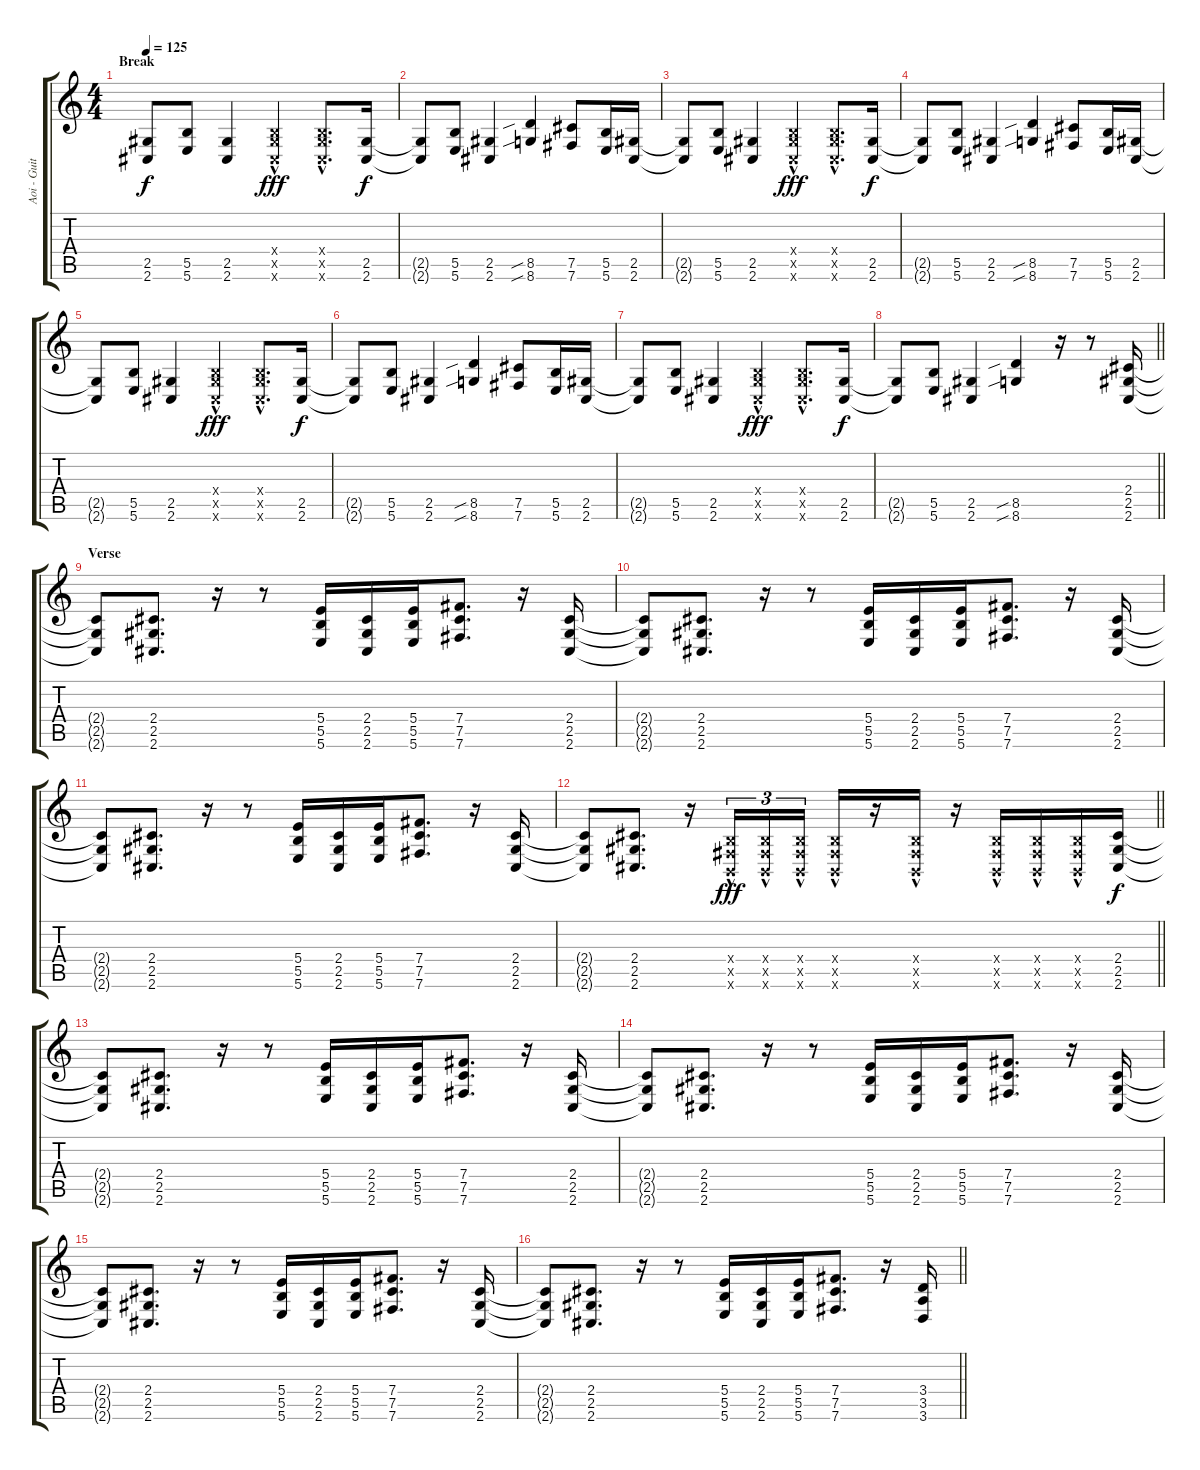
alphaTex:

\track ("Aoi - Guitar 2" "Aoi - Guit") {instrument overdrivenguitar}
\staff {score tabs}
\tuning (Db4 Ab3 E3 B2 Gb2 B1) {hide}
\ts (4 4)
\section ("" "Break")
\tempo 125
\clef g2
\ks c
(2.5{t} 2.6{t}).8{dy f} (5.5 5.6).8 (2.5 2.6).4 (0.4{hac x} 2.5{hac x} 2.6{hac x}).4{dy fff} (0.4{hac x} 2.5{hac x} 2.6{hac x}).8{d} (2.5 2.6).16{dy f} |
(2.5{t} 2.6{t}).8 (5.5 5.6).8 (2.5 2.6).4 (8.5{sib} 8.6{sib}).4 (7.5 7.6).8 (5.5 5.6).16 (2.5 2.6).16 |
(2.5{t} 2.6{t}).8 (5.5 5.6).8 (2.5 2.6).4 (0.4{hac x} 2.5{hac x} 2.6{hac x}).4{dy fff} (0.4{hac x} 2.5{hac x} 2.6{hac x}).8{d} (2.5 2.6).16{dy f} |
(2.5{t} 2.6{t}).8 (5.5 5.6).8 (2.5 2.6).4 (8.5{sib} 8.6{sib}).4 (7.5 7.6).8 (5.5 5.6).16 (2.5 2.6).16 |
(2.5{t} 2.6{t}).8 (5.5 5.6).8 (2.5 2.6).4 (0.4{hac x} 2.5{hac x} 2.6{hac x}).4{dy fff} (0.4{hac x} 2.5{hac x} 2.6{hac x}).8{d} (2.5 2.6).16{dy f} |
(2.5{t} 2.6{t}).8 (5.5 5.6).8 (2.5 2.6).4 (8.5{sib} 8.6{sib}).4 (7.5 7.6).8 (5.5 5.6).16 (2.5 2.6).16 |
(2.5{t} 2.6{t}).8 (5.5 5.6).8 (2.5 2.6).4 (0.4{hac x} 2.5{hac x} 2.6{hac x}).4{dy fff} (0.4{hac x} 2.5{hac x} 2.6{hac x}).8{d} (2.5 2.6).16{dy f} |
\barLineRight lightlight
(2.5{t} 2.6{t}).8 (5.5 5.6).8 (2.5 2.6).4 (8.5{sib} 8.6{sib}).4 r.16 r.8 (2.4 2.5 2.6).16 |
\section ("" "Verse")
(2.4{t} 2.5{t} 2.6{t}).8 (2.4 2.5 2.6).8{d} r.16 r.8 (5.4 5.5 5.6).16 (2.4 2.5 2.6).16 (5.4 5.5 5.6).16 (7.4 7.5 7.6).8{d} r.16 (2.4 2.5 2.6).16 |
(2.4{t} 2.5{t} 2.6{t}).8 (2.4 2.5 2.6).8{d} r.16 r.8 (5.4 5.5 5.6).16 (2.4 2.5 2.6).16 (5.4 5.5 5.6).16 (7.4 7.5 7.6).8{d} r.16 (2.4 2.5 2.6).16 |
(2.4{t} 2.5{t} 2.6{t}).8 (2.4 2.5 2.6).8{d} r.16 r.8 (5.4 5.5 5.6).16 (2.4 2.5 2.6).16 (5.4 5.5 5.6).16 (7.4 7.5 7.6).8{d} r.16 (2.4 2.5 2.6).16 |
\barLineRight lightlight
(2.4{t} 2.5{t} 2.6{t}).8 (2.4 2.5 2.6).8{d} r.16 (0.4{hac x} 0.5{hac x} 0.6{hac x}).16{tu (3 2) dy fff} (0.4{hac x} 0.5{hac x} 0.6{hac x}).16{tu (3 2)} (0.4{hac x} 0.5{hac x} 0.6{hac x}).16{tu (3 2)} (0.4{hac x} 0.5{hac x} 0.6{hac x}).16 r.16 (0.4{hac x} 0.5{hac x} 0.6{hac x}).16 r.16 (0.4{hac x} 0.5{hac x} 0.6{hac x}).16 (0.4{hac x} 0.5{hac x} 0.6{hac x}).16 (0.4{hac x} 0.5{hac x} 0.6{hac x}).16 (2.4 2.5 2.6).16{dy f} |
(2.4{t} 2.5{t} 2.6{t}).8 (2.4 2.5 2.6).8{d} r.16 r.8 (5.4 5.5 5.6).16 (2.4 2.5 2.6).16 (5.4 5.5 5.6).16 (7.4 7.5 7.6).8{d} r.16 (2.4 2.5 2.6).16 |
(2.4{t} 2.5{t} 2.6{t}).8 (2.4 2.5 2.6).8{d} r.16 r.8 (5.4 5.5 5.6).16 (2.4 2.5 2.6).16 (5.4 5.5 5.6).16 (7.4 7.5 7.6).8{d} r.16 (2.4 2.5 2.6).16 |
(2.4{t} 2.5{t} 2.6{t}).8 (2.4 2.5 2.6).8{d} r.16 r.8 (5.4 5.5 5.6).16 (2.4 2.5 2.6).16 (5.4 5.5 5.6).16 (7.4 7.5 7.6).8{d} r.16 (2.4 2.5 2.6).16 |
\barLineRight lightlight
(2.4{t} 2.5{t} 2.6{t}).8 (2.4 2.5 2.6).8{d} r.16 r.8 (5.4 5.5 5.6).16 (2.4 2.5 2.6).16 (5.4 5.5 5.6).16 (7.4 7.5 7.6).8{d} r.16 (3.4 3.5 3.6).16
